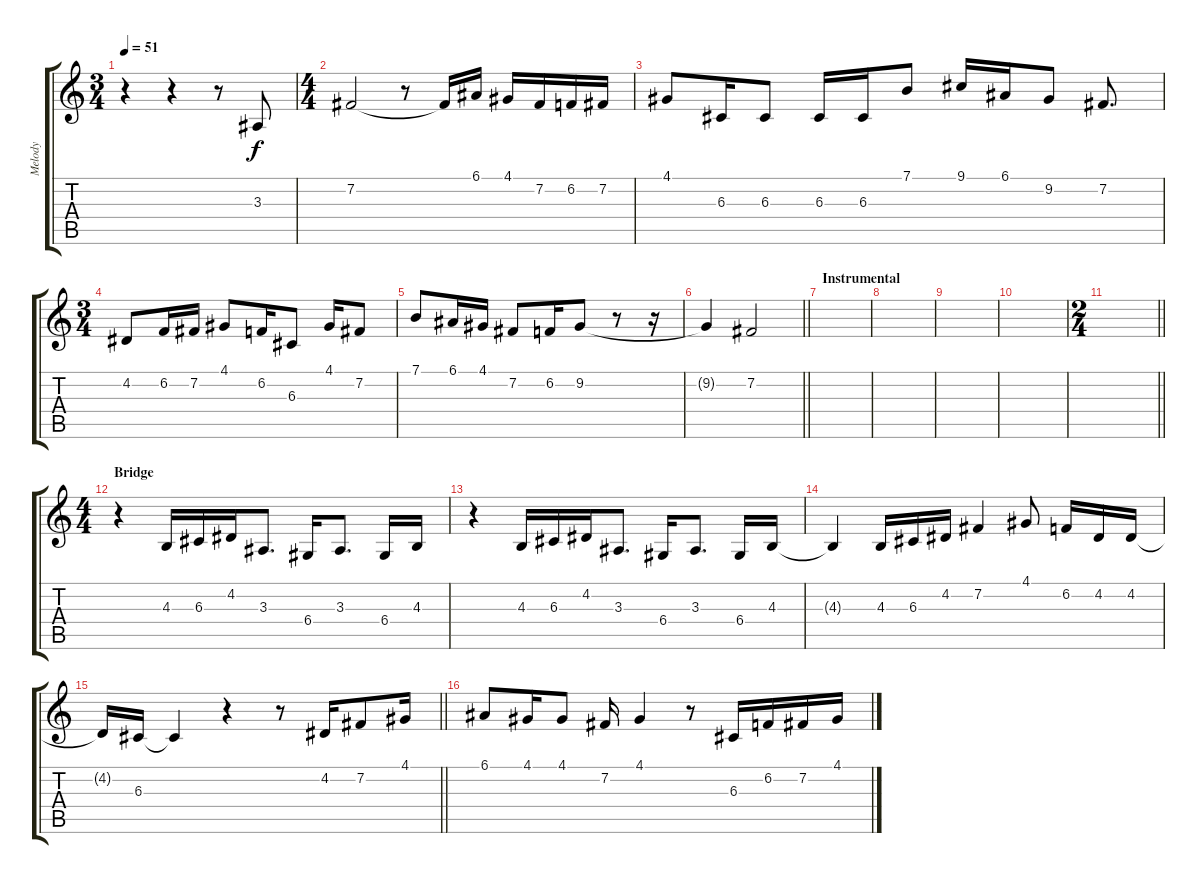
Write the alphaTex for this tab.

\track ("Melody" "Melody") {instrument tenorsax}
\staff {score tabs}
\tuning (E4 B3 G3 D3 A2 E2) {hide}
\ts (3 4)
\tempo 51
\clef g2
\ks c
r.4{dy f} r.4 r.8 3.3.8 |
\ts (4 4)
7.2.2 r.8 7.2{t}.16 6.1.16 4.1.16 7.2.16 6.2.16 7.2.16 |
4.1.8 6.3.16 6.3.8 6.3.16 6.3.16 7.1.8 9.1.16 6.1.16 9.2.8 7.2.8{d} |
\ts (3 4)
4.2.8 6.2.16 7.2.16 4.1.8 6.2.16 6.3.8 4.1.16 7.2.8 |
7.1.8 6.1.16 4.1.16 7.2.8 6.2.16 9.2.8 r.8 r.16 |
\barLineRight lightlight
9.2{t}.4 7.2.2 |
\section ("" "Instrumental")
|
|
|
|
\ts (2 4)
\barLineRight lightlight
|
\ts (4 4)
\section ("" "Bridge")
r.4 4.3.16 6.3.16 4.2.16 3.3.8{d} 6.4.16 3.3.8{d} 6.4.16 4.3.16 |
r.4 4.3.16 6.3.16 4.2.16 3.3.8{d} 6.4.16 3.3.8{d} 6.4.16 4.3.16 |
4.3{t}.4 4.3.16 6.3.16 4.2.16 7.2.4 4.1.8 6.2.16 4.2.16 4.2.16 |
\barLineRight lightlight
4.2{t}.16 6.3.16 6.3{t}.4 r.4 r.8 4.2.16 7.2.8 4.1.16 |
6.1.8 4.1.16 4.1.8 7.2.16 4.1.4 r.8 6.3.16 6.2.16 7.2.16 4.1.16
